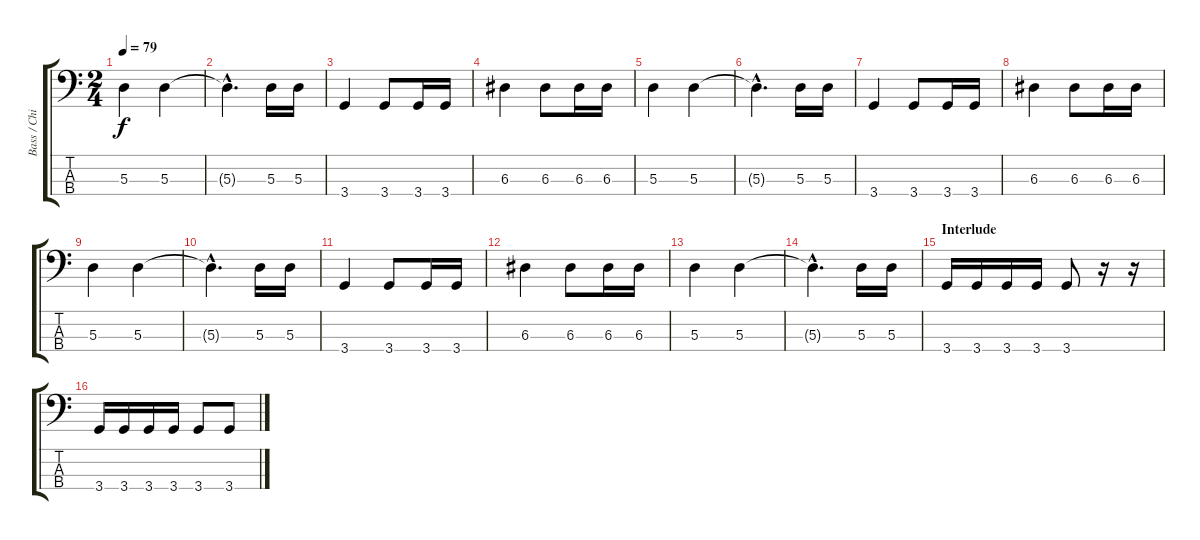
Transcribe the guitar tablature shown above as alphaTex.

\track ("Bass / Chi Cheng" "Bass / Chi") {instrument electricbassfinger}
\staff {score tabs}
\tuning (G2 D2 A1 E1) {hide}
\ts (2 4)
\tempo 79
\clef f4
\ks c
5.3.4{dy f} 5.3.4 |
5.3{hac t}.4{d} 5.3.16 5.3.16 |
3.4.4 3.4.8 3.4.16 3.4.16 |
6.3.4 6.3.8 6.3.16 6.3.16 |
5.3.4 5.3.4 |
5.3{hac t}.4{d} 5.3.16 5.3.16 |
3.4.4 3.4.8 3.4.16 3.4.16 |
6.3.4 6.3.8 6.3.16 6.3.16 |
5.3.4 5.3.4 |
5.3{hac t}.4{d} 5.3.16 5.3.16 |
3.4.4 3.4.8 3.4.16 3.4.16 |
6.3.4 6.3.8 6.3.16 6.3.16 |
5.3.4 5.3.4 |
5.3{hac t}.4{d} 5.3.16 5.3.16 |
\section ("" "Interlude")
3.4.16 3.4.16 3.4.16 3.4.16 3.4.8 r.16 r.16 |
3.4.16 3.4.16 3.4.16 3.4.16 3.4.8 3.4.8
